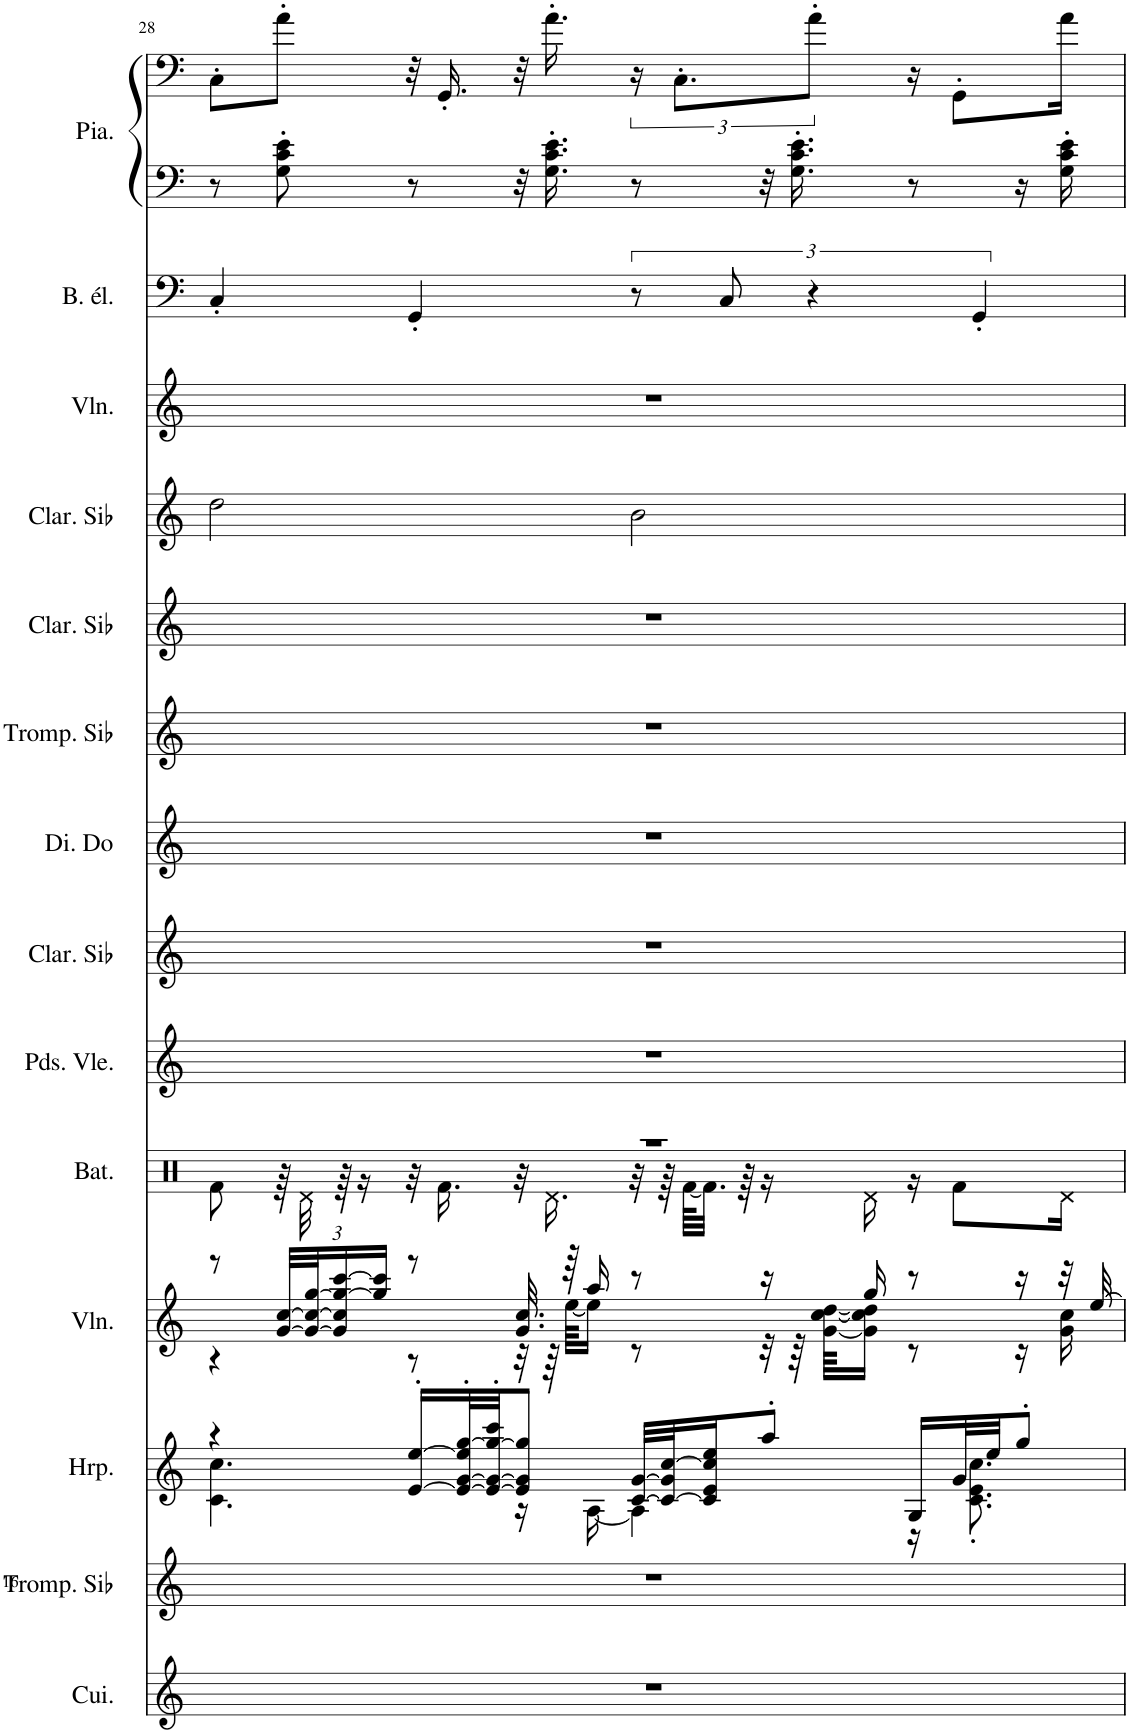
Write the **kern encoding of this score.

**kern	**kern	**kern	**kern	**kern	**kern	**kern	**kern	**kern	**kern	**kern	**kern	**kern	**kern	**kern
*part14	*part13	*part12	*part11	*part10	*part9	*part8	*part7	*part6	*part5	*part4	*part3	*part2	*part1	*part1
*staff15	*staff14	*staff13	*staff12	*staff11	*staff10	*staff9	*staff8	*staff7	*staff6	*staff5	*staff4	*staff3	*staff2	*staff1
*I"Cuivres, Brass Section	*I"Trompette en Sib, Muted Trumpet	*I"Harpe, Orchestral Harp	*I"Violon, Pizzicato Strings	*I"Batterie, Drums	*I"Pardessus de viole, Violin	*I"Clarinette en Sib, Clarinet Pipe	*I"Dizi en Do, Piccolo	*I"Trompette en Sib, Trumpet	*I"Clarinette en Sib, Clarinet Pipe	*I"Clarinette en Sib, Clarinet Pipe	*I"Violon, Tremolo Strings	*I"Basse électrique, Electric Bass (finger)	*I"Piano, Bright Acoustic Piano	*
*I'Cui.	*I'Tromp. Sib	*I'Hrp.	*I'Vln.	*I'Bat.	*I'Pds. Vle.	*I'Clar. Sib	*I'Di. Do	*I'Tromp. Sib	*I'Clar. Sib	*I'Clar. Sib	*I'Vln.	*I'B. él.	*I'Pia.	*
!!LO:PB:g=z
*clefG2	*clefG2	*clefG2	*clefG2	*clefX	*clefG2	*clefG2	*clefG2	*clefG2	*clefG2	*clefG2	*clefG2	*clefF4	*clefF4	*clefF4
*	*Trd1c2	*	*	*	*	*Trd1c2	*Trd-7c-12	*Trd1c2	*Trd1c2	*Trd1c2	*	*Trd7c12	*	*
*k[]	*k[]	*k[]	*k[]	*k[]	*k[]	*k[]	*k[]	*k[]	*k[]	*k[]	*k[]	*k[]	*k[]	*k[]
*M4/4	*M4/4	*M4/4	*M4/4	*M4/4	*M4/4	*M4/4	*M4/4	*M4/4	*M4/4	*M4/4	*M4/4	*M4/4	*M4/4	*M4/4
=28	=28	=28	=28	=28	=28	=28	=28	=28	=28	=28	=28	=28	=28	=28
*	*	*^	*^	*^	*	*	*	*	*	*	*	*	*	*
1r	1r	4r	4.c\ 4.cc\	8r	4r	1r	8Rf\	1r	1r	1r	1r	1r	2dd\	1r	4C'/	8r	8C'\L
*	*	*	*	*Xbrackettup	*	*	*	*	*	*	*	*	*	*	*	*	*
.	.	.	.	[48g/ [48cc/LLL	.	.	64r	.	.	.	.	.	.	.	.	8G\' 8c\' 8e\'	8a'\J
.	.	.	.	.	.	.	32Rd\	.	.	.	.	.	.	.	.	.	.
.	.	.	.	48g/_ 48cc/_ [48gg/J	.	.	.	.	.	.	.	.	.	.	.	.	.
.	.	.	.	24g/] 24cc/] 24gg/_ [24ccc/	.	.	.	.	.	.	.	.	.	.	.	.	.
.	.	.	.	.	.	.	64r	.	.	.	.	.	.	.	.	.	.
.	.	.	.	.	.	.	16r	.	.	.	.	.	.	.	.	.	.
.	.	.	.	24gg/] 24ccc/]JJ	.	.	.	.	.	.	.	.	.	.	.	.	.
.	.	[16e/' [16ee/'LL	.	8r	8r	.	32r	.	.	.	.	.	.	.	4GG'/	8r	32r
.	.	.	.	.	.	.	16.Rf\	.	.	.	.	.	.	.	.	.	16.GG'/
.	.	32e/_' [32g/' 32ee/]' [32gg/'L	.	.	.	.	.	.	.	.	.	.	.	.	.	.	.
.	.	32e/_' 32g/_' 32gg/_' 32ccc/'JJ	.	.	.	.	.	.	.	.	.	.	.	.	.	.	.
.	.	8e/] 8g/] 8gg/]J	16r	32.g/ 32.cc/	32r	.	32r	.	.	.	.	.	.	.	.	32r	32r
.	.	.	.	.	64r	.	16.Rd\	.	.	.	.	.	.	.	.	16.G\' 16.c\' 16.e\'	16.a'\
.	.	.	.	64r	[64ee\KKLL	.	.	.	.	.	.	.	.	.	.	.	.
.	.	.	[16A\	16aa/	16ee\JJ]	.	.	.	.	.	.	.	.	.	.	.	.
.	.	[32c/ [32g/LLL	4A\]	8r	8r	.	32r	.	.	.	.	.	2b\	.	12r	8r	24r
.	.	32c/_ 32g/] [32cc/J	.	.	.	.	64r	.	.	.	.	.	.	.	.	.	.
.	.	.	.	.	.	.	.	.	.	.	.	.	.	.	.	.	12.C'\L
.	.	.	.	.	.	.	[64Rf\KLLL	.	.	.	.	.	.	.	.	.	.
.	.	16c/] 16e/ 16cc/] 16ee/J	.	.	.	.	32.Rf\JJJ]	.	.	.	.	.	.	.	.	.	.
.	.	.	.	.	.	.	.	.	.	.	.	.	.	.	12C/	.	.
.	.	.	.	.	.	.	64r	.	.	.	.	.	.	.	.	.	.
.	.	8aa'/J	.	16r	32r	.	16r	.	.	.	.	.	.	.	.	32r	.
.	.	.	.	.	64r	.	.	.	.	.	.	.	.	.	.	16.G\' 16.c\' 16.e\'	.
.	.	.	.	.	.	.	.	.	.	.	.	.	.	.	6r	.	12a'\J
.	.	.	.	.	[64g\ [64cc\ [64dd\KKLL	.	.	.	.	.	.	.	.	.	.	.	.
.	.	.	.	16gg/	16g\] 16cc\] 16dd\]JJ	.	16Rd\	.	.	.	.	.	.	.	.	.	.
.	.	16G/LL	16r	8r	8r	.	16r	.	.	.	.	.	.	.	.	8r	16r
.	.	32g/L	8.c\' 8.e\' 8.cc\'	.	.	.	8Rf\L	.	.	.	.	.	.	.	.	.	8GG'\L
.	.	.	.	.	.	.	.	.	.	.	.	.	.	.	6GG'/	.	.
.	.	32ee/JJ	.	.	.	.	.	.	.	.	.	.	.	.	.	.	.
.	.	8gg'/J	.	16r	16r	.	.	.	.	.	.	.	.	.	.	16r	.
.	.	.	.	32r	16g\ 16cc\	.	16Rd\Jk	.	.	.	.	.	.	.	.	16G\' 16c\' 16e\'	16a\Jk
.	.	.	.	[32ee/	.	.	.	.	.	.	.	.	.	.	.	.	.
*	*	*v	*v	*	*	*v	*v	*	*	*	*	*	*	*	*	*	*
*	*	*	*v	*v	*	*	*	*	*	*	*	*	*	*	*
=	=	=	=	=	=	=	=	=	=	=	=	=	=	=
*-	*-	*-	*-	*-	*-	*-	*-	*-	*-	*-	*-	*-	*-	*-
